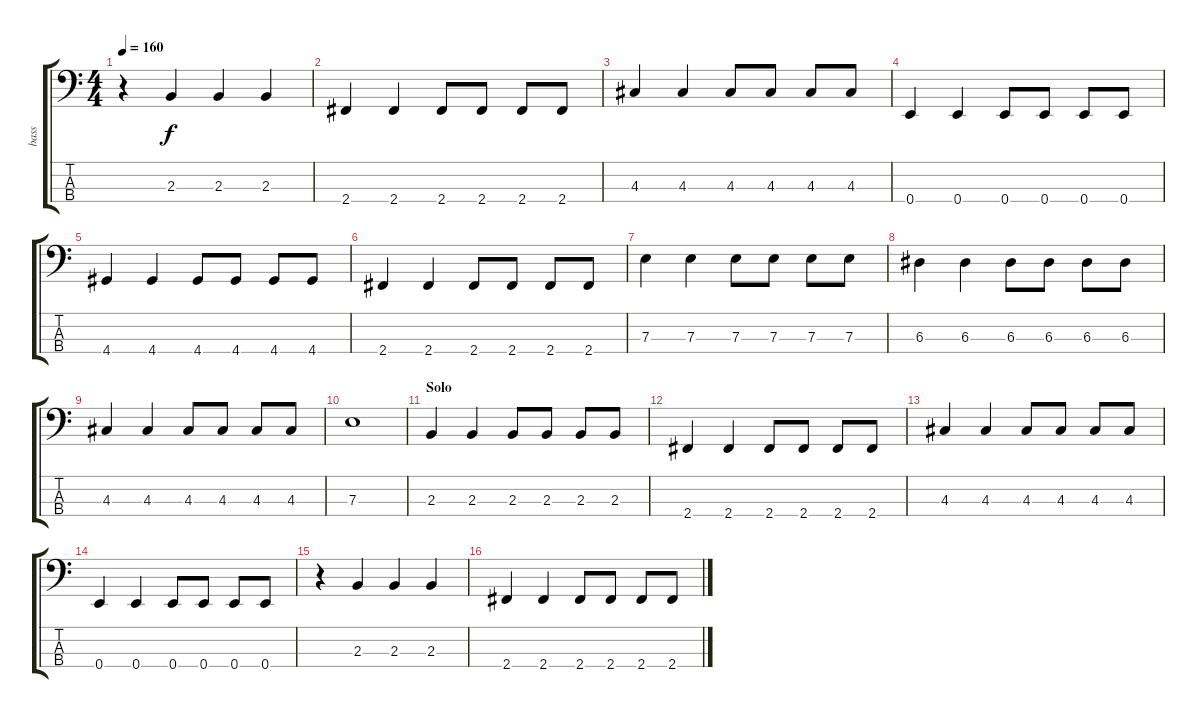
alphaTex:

\track ("bass" "bass") {instrument electricbasspick}
\staff {score tabs}
\tuning (G2 D2 A1 E1) {hide}
\ts (4 4)
\tempo 160
\clef f4
\ks c
r.4{dy f} 2.3.4 2.3.4 2.3.4 |
2.4.4 2.4.4 2.4.8 2.4.8 2.4.8 2.4.8 |
4.3.4 4.3.4 4.3.8 4.3.8 4.3.8 4.3.8 |
0.4.4 0.4.4 0.4.8 0.4.8 0.4.8 0.4.8 |
4.4.4 4.4.4 4.4.8 4.4.8 4.4.8 4.4.8 |
2.4.4 2.4.4 2.4.8 2.4.8 2.4.8 2.4.8 |
7.3.4 7.3.4 7.3.8 7.3.8 7.3.8 7.3.8 |
6.3.4 6.3.4 6.3.8 6.3.8 6.3.8 6.3.8 |
4.3.4 4.3.4 4.3.8 4.3.8 4.3.8 4.3.8 |
7.3.1 |
\section ("" "Solo")
2.3.4 2.3.4 2.3.8 2.3.8 2.3.8 2.3.8 |
2.4.4 2.4.4 2.4.8 2.4.8 2.4.8 2.4.8 |
4.3.4 4.3.4 4.3.8 4.3.8 4.3.8 4.3.8 |
0.4.4 0.4.4 0.4.8 0.4.8 0.4.8 0.4.8 |
r.4 2.3.4 2.3.4 2.3.4 |
2.4.4 2.4.4 2.4.8 2.4.8 2.4.8 2.4.8
